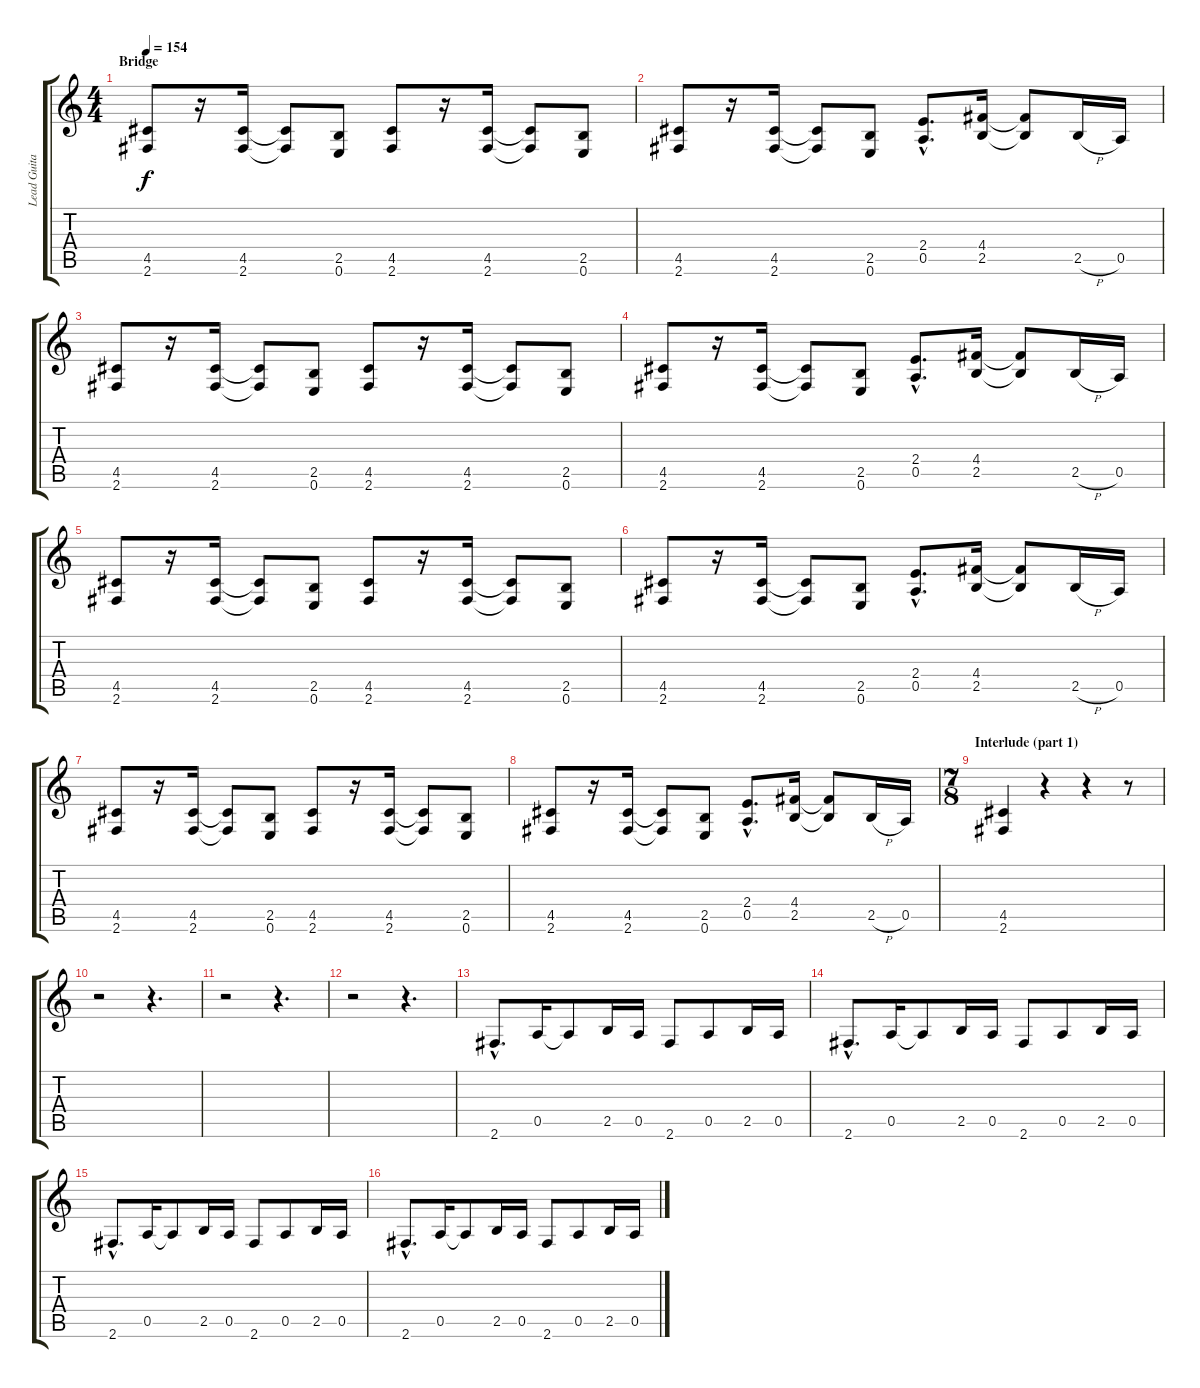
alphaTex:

\track ("Lead Guitar" "Lead Guita") {instrument distortionguitar}
\staff {score tabs}
\tuning (E4 B3 G3 D3 A2 E2) {hide}
\ts (4 4)
\section ("" "Bridge")
\tempo 154
\clef g2
\ks c
(4.5 2.6).8{dy f} r.16 (4.5 2.6).16 (4.5{t} 2.6{t}).8 (2.5 0.6).8 (4.5 2.6).8 r.16 (4.5 2.6).16 (4.5{t} 2.6{t}).8 (2.5 0.6).8 |
(4.5 2.6).8 r.16 (4.5 2.6).16 (4.5{t} 2.6{t}).8 (2.5 0.6).8 (2.4{hac} 0.5{hac}).8{d} (4.4 2.5).16 (4.4{t} 2.5{t}).8 2.5{h}.16 0.5.16 |
(4.5 2.6).8 r.16 (4.5 2.6).16 (4.5{t} 2.6{t}).8 (2.5 0.6).8 (4.5 2.6).8 r.16 (4.5 2.6).16 (4.5{t} 2.6{t}).8 (2.5 0.6).8 |
(4.5 2.6).8 r.16 (4.5 2.6).16 (4.5{t} 2.6{t}).8 (2.5 0.6).8 (2.4{hac} 0.5{hac}).8{d} (4.4 2.5).16 (4.4{t} 2.5{t}).8 2.5{h}.16 0.5.16 |
(4.5 2.6).8 r.16 (4.5 2.6).16 (4.5{t} 2.6{t}).8 (2.5 0.6).8 (4.5 2.6).8 r.16 (4.5 2.6).16 (4.5{t} 2.6{t}).8 (2.5 0.6).8 |
(4.5 2.6).8 r.16 (4.5 2.6).16 (4.5{t} 2.6{t}).8 (2.5 0.6).8 (2.4{hac} 0.5{hac}).8{d} (4.4 2.5).16 (4.4{t} 2.5{t}).8 2.5{h}.16 0.5.16 |
(4.5 2.6).8 r.16 (4.5 2.6).16 (4.5{t} 2.6{t}).8 (2.5 0.6).8 (4.5 2.6).8 r.16 (4.5 2.6).16 (4.5{t} 2.6{t}).8 (2.5 0.6).8 |
(4.5 2.6).8 r.16 (4.5 2.6).16 (4.5{t} 2.6{t}).8 (2.5 0.6).8 (2.4{hac} 0.5{hac}).8{d} (4.4 2.5).16 (4.4{t} 2.5{t}).8 2.5{h}.16 0.5.16 |
\ts (7 8)
\section ("" "Interlude (part 1)")
(4.5 2.6).4 r.4 r.4 r.8 |
r.2 r.4{d} |
r.2 r.4{d} |
r.2 r.4{d} |
2.6{hac}.8{d} 0.5.16 0.5{t}.8 2.5.16 0.5.16 2.6.8 0.5.8 2.5.16 0.5.16 |
2.6{hac}.8{d} 0.5.16 0.5{t}.8 2.5.16 0.5.16 2.6.8 0.5.8 2.5.16 0.5.16 |
2.6{hac}.8{d} 0.5.16 0.5{t}.8 2.5.16 0.5.16 2.6.8 0.5.8 2.5.16 0.5.16 |
2.6{hac}.8{d} 0.5.16 0.5{t}.8 2.5.16 0.5.16 2.6.8 0.5.8 2.5.16 0.5.16
